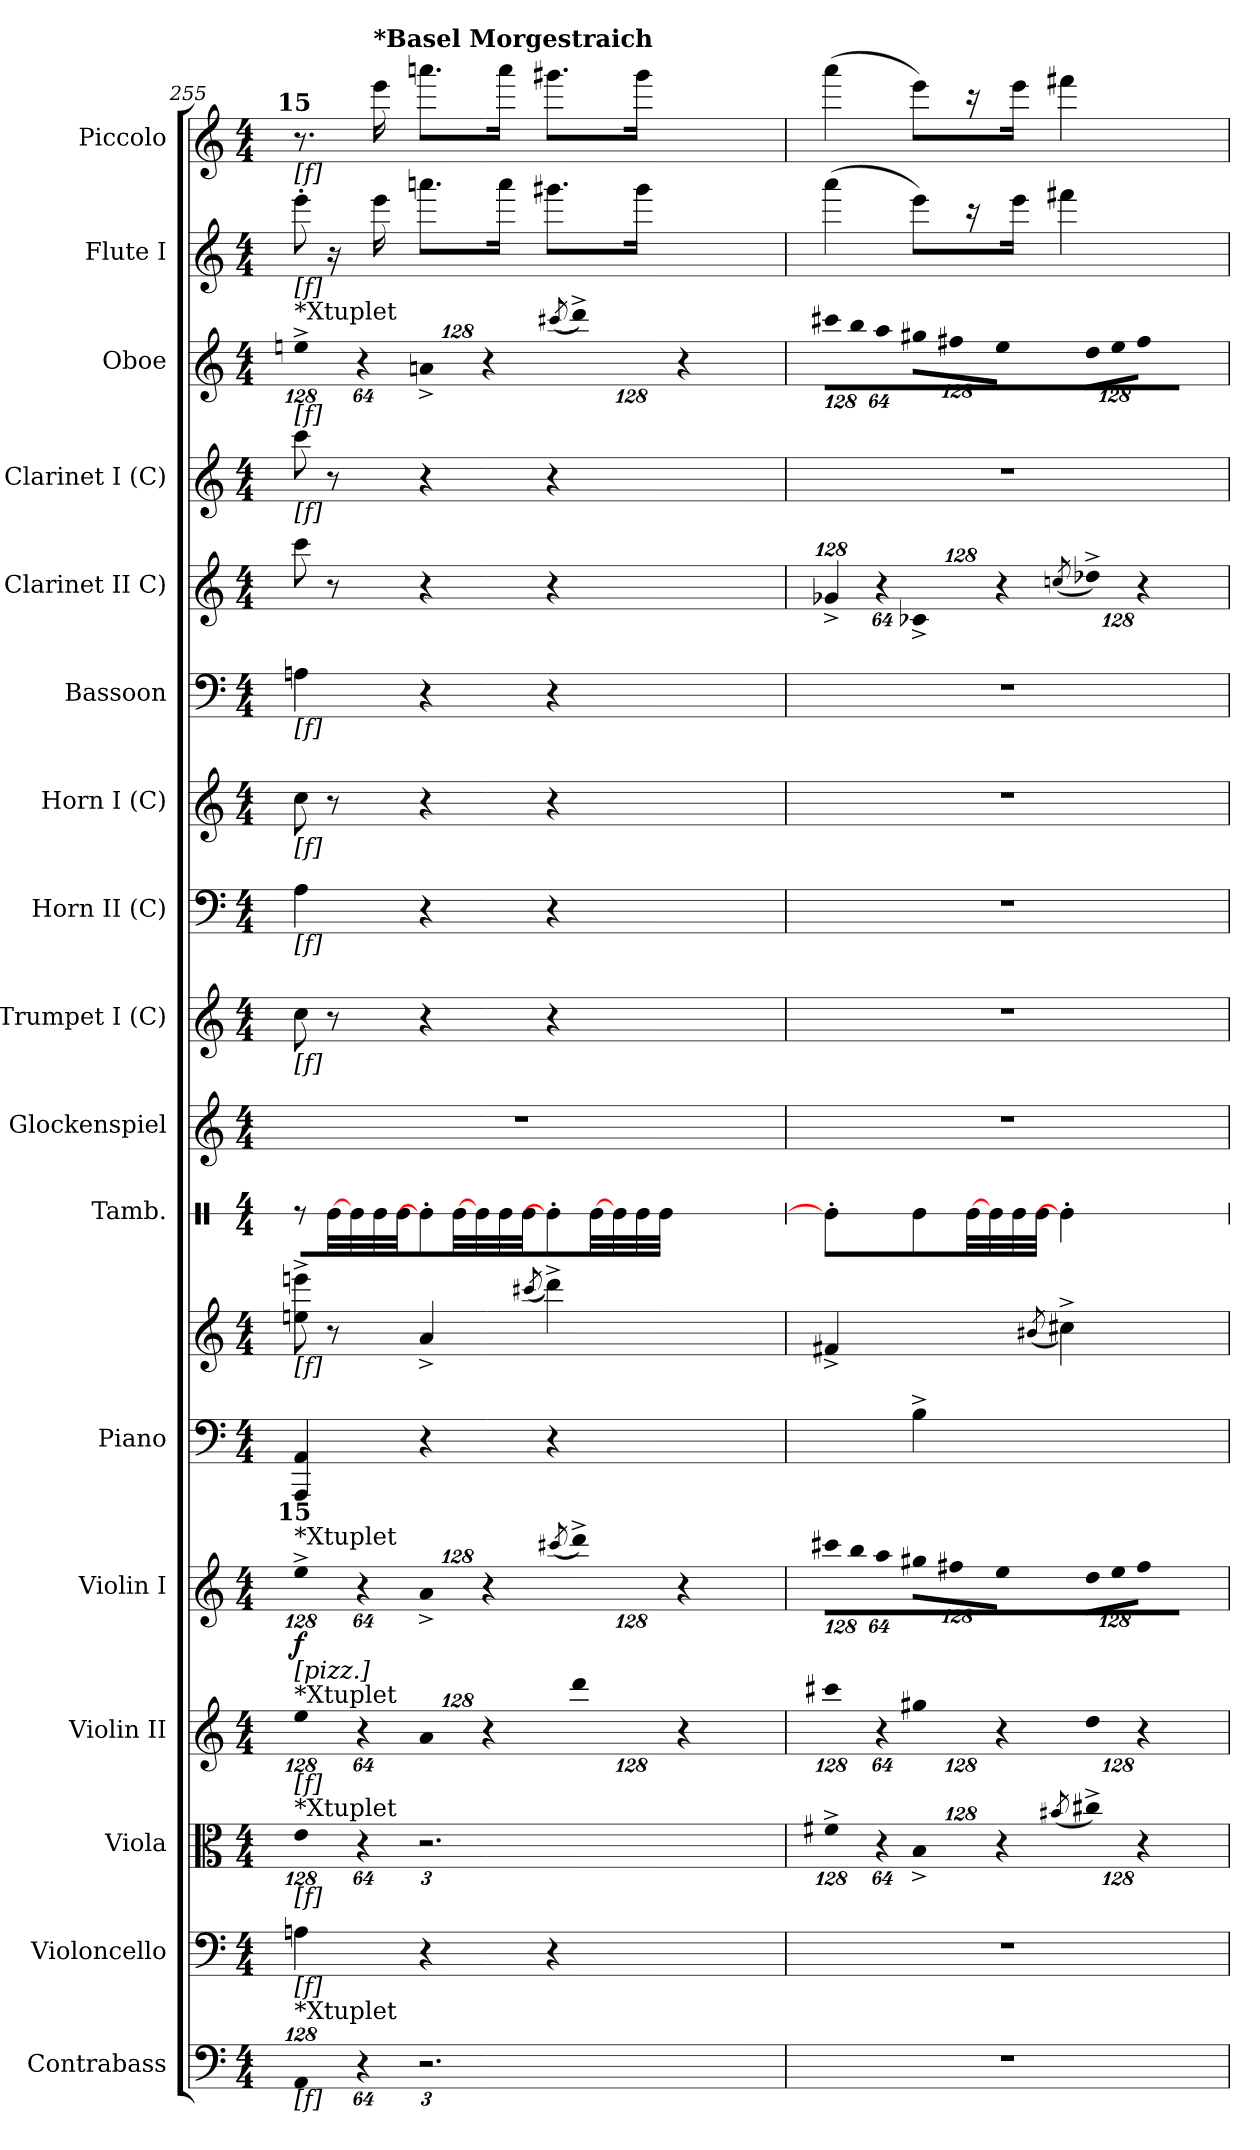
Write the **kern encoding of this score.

**kern	**kern	**kern	**kern	**kern	**dynam	**kern	**kern	**kern	**kern	**kern	**kern	**kern	**kern	**kern	**kern	**kern	**kern	**kern
*part17	*part16	*part15	*part14	*part13	*part13	*part12	*part12	*part11	*part10	*part9	*part8	*part7	*part6	*part5	*part4	*part3	*part2	*part1
*staff18	*staff17	*staff16	*staff15	*staff14	*staff14	*staff13	*staff12	*staff11	*staff10	*staff9	*staff8	*staff7	*staff6	*staff5	*staff4	*staff3	*staff2	*staff1
*I"Contrabass	*I"Violoncello	*I"Viola	*I"Violin II	*I"Violin I	*	*I"Piano	*	*I"Tamb.	*I"Glockenspiel	*I"Trumpet I (C)	*I"Horn II (C)	*I"Horn I (C)	*I"Bassoon	*I"Clarinet II C)	*I"Clarinet I (C)	*I"Oboe	*I"Flute I	*I"Piccolo
*I'Cb.	*I'Vc.	*I'Vla.	*I'Vln. II	*I'Vln. I	*	*I'Pno.	*	*	*I'Glock.	*	*	*	*I'Bsn.	*I'Cl.	*I'Cl.	*I'Ob.	*I'Fl.	*I'Picc.
!!LO:PB:g=z
*	*	*	*	*	*	*	*	*stria1	*	*	*	*	*	*	*	*	*	*
*clefF4	*clefF4	*clefC3	*clefG2	*clefG2	*	*clefF4	*clefG2	*clefX	*clefG2	*clefG2	*clefF4	*clefG2	*clefF4	*clefG2	*clefG2	*clefG2	*clefG2	*clefG2
*ITrd7c12	*	*	*	*	*	*	*	*	*ITrd-14c-24	*	*ITrd7c12	*ITrd7c12	*	*	*	*	*	*ITrd-7c-12
*k[]	*k[]	*k[]	*k[]	*k[]	*	*k[]	*k[]	*k[]	*k[]	*k[]	*k[]	*k[]	*k[]	*k[]	*k[]	*k[]	*k[]	*k[]
*M4/4	*M4/4	*M4/4	*M4/4	*M4/4	*	*M4/4	*M4/4	*M4/4	*M4/4	*M4/4	*M4/4	*M4/4	*M4/4	*M4/4	*M4/4	*M4/4	*M4/4	*M4/4
*MM126	*MM126	*MM126	*MM126	*MM126	*	*MM126	*MM126	*MM126	*MM126	*MM126	*MM126	*MM126	*MM126	*MM126	*MM126	*MM126	*MM126	*MM126
*Xbrackettup	*	*	*	*	*	*	*	*	*	*	*	*	*	*	*	*	*	*
=255	=255	=255	=255	=255	=255	=255	=255	=255	=255	=255	=255	=255	=255	=255	=255	=255	=255	=255
!LO:N:vis=4	!	!	!	!	!	!	!	!	!	!	!	!	!	!	!	!	!	!
*	*	*Xbrackettup	*	*	*	*	*	*	*	*	*	*	*	*	*	*	*	*
!	!	!LO:N:vis=4	!	!	!	!	!	!	!	!	!	!	!	!	!	!	!	!
*	*	*	*Xbrackettup	*	*	*	*	*	*	*	*	*	*	*	*	*	*	*
!	!	!	!LO:N:vis=4	!	!	!	!	!	!	!	!	!	!	!	!	!	!	!
*	*	*	*	*Xbrackettup	*	*	*	*	*	*	*	*	*	*	*	*	*	*
!	!	!	!	!LO:N:vis=4	!	!	!	!	!LO:N:vis=1	!	!	!	!	!	!	!	!	!
*	*	*	*	*	*	*	*	*	*	*	*	*	*	*	*	*Xbrackettup	*	*
!	!	!	!	!	!	!	!	!	!	!	!	!	!	!	!	!	!	!LO:TX:b:t=[f]
!	!	!	!	!	!	!	!	!	!	!	!	!	!	!	!	!	!	!LO:TX:a:B:cj:t=15
!	!	!	!	!	!	!	!	!	!	!	!	!	!	!	!	!	!LO:TX:b:t=[f]	!
!	!	!	!	!	!	!	!	!	!	!	!	!	!	!	!	!LO:TX:a:t=*Xtuplet	!	!
!	!	!	!	!	!	!	!	!	!	!	!	!	!	!	!	!LO:TX:b:t=[f]	!	!
!	!	!	!	!	!	!	!	!	!	!	!	!	!	!	!LO:TX:b:t=[f]	!	!	!
!	!	!	!	!	!	!	!	!	!	!	!	!	!	!LO:TX:b:t=[f]	!	!	!	!
!	!	!	!	!	!	!	!	!	!	!	!	!	!LO:TX:b:t=[f]	!	!	!	!	!
!	!	!	!	!	!	!	!	!	!	!	!	!LO:TX:b:t=[f]	!	!	!	!	!	!
!	!	!	!	!	!	!	!	!	!	!	!LO:TX:b:t=[f]	!	!	!	!	!	!	!
!	!	!	!	!	!	!	!	!	!	!LO:TX:b:t=[f]	!	!	!	!	!	!	!	!
!	!	!	!	!	!	!	!LO:TX:b:t=[f]	!	!	!	!	!	!	!	!	!	!	!
!	!	!	!	!LO:TX:a:t=*Xtuplet	!	!	!	!	!	!	!	!	!	!	!	!	!	!
!	!	!	!	!LO:TX:a:B:cj:t=15	!	!	!	!	!	!	!	!	!	!	!	!	!	!
!	!	!	!LO:TX:a:t=*Xtuplet	!	!	!	!	!	!	!	!	!	!	!	!	!	!	!
!	!	!	!LO:TX:b:t=[f]	!	!	!	!	!	!	!	!	!	!	!	!	!	!	!
!	!	!	!LO:TX:a:t=[pizz.]	!	!	!	!	!	!	!	!	!	!	!	!	!	!	!
!	!	!LO:TX:a:t=*Xtuplet	!	!	!	!	!	!	!	!	!	!	!	!	!	!	!	!
!	!	!LO:TX:b:t=[f]	!	!	!	!	!	!	!	!	!	!	!	!	!	!	!	!
!	!LO:TX:b:t=[f]	!	!	!	!	!	!	!	!	!	!	!	!	!	!	!	!	!
!LO:TX:a:t=*Xtuplet	!	!	!	!	!	!	!	!	!	!	!	!	!	!	!	!	!	!
!LO:TX:b:t=[f]	!	!	!	!	!	!	!	!	!	!	!	!	!	!	!	!	!	!
!	!	!	!	!	!	!	!	!	!	!	!	!	!	!	!	!LO:N:vis=4	!	!
*	*	*	*	*	*	*	*	*	*	*	*	*	*	*^	*	*	*	*
512%85AAAi/	4Ani\	512%85ei\	512%85eei\	512%85ee^i\	f	4AAAi/ 4AAi	8eeni\^ 8eeeni^	8r	1r	8cci\	4AAi\	8ci\	4Ani\	8ccci\	2ryy	8ccci\	512%85een^i\	8eee'i\	8.r
!	!	!	!	!	!	!	!	!LO:TX:b:t=p	!	!	!	!	!	!	!	!	!	!	!
!	!	!	!	!	!	!	!	!LO:TX:i:t=poco a poco cresc.	!	!	!	!	!	!	!	!	!	!	!
!	!	!	!	!	!	!	!	!LO:TX:a:B:t=*Basel Morgestraich	!	!	!	!	!	!	!	!	!	!	!
*	*	*	*	*	*	*	*	*tremolo	*	*	*	*	*	*	*	*	*	*	*
.	.	.	.	.	.	.	8r	[>32Rei\	.	8r	.	8r	.	8r	.	8r	.	16r	.
.	.	.	.	.	.	.	.	32Rei\	.	.	.	.	.	.	.	.	.	.	.
!LO:N:vis=8	!	!LO:N:vis=8	!LO:N:vis=8	!LO:N:vis=8	!	!	!	!	!	!	!	!	!	!	!	!	!LO:N:vis=8	!	!
512%43r	.	512%43r	512%43r	512%43r	.	.	.	.	.	.	.	.	.	.	.	.	512%43r	.	.
!	!	!	!	!	!	!	!	!	!	!	!	!	!	!	!	!	!	!	!LO:TX:a:B:t=*Basel Morgestraich
.	.	.	.	.	.	.	.	32Rei\	.	.	.	.	.	.	.	.	.	16eeei\	16eeeei\
.	.	.	.	.	.	.	.	32Rei\	.	.	.	.	.	.	.	.	.	.	.
*	*	*	*	*	*	*	*	*Xtremolo	*	*	*	*	*	*	*	*	*	*	*
!	!	!	!LO:N:vis=4	!LO:N:vis=4	!	!	!	!	!	!	!	!	!	!	!	!	!LO:N:vis=4	!	!
3.r	4r	3.r	512%85ai/	512%85a^i/	.	4r	4a^i/	8Re'i\L]	.	4r	4r	4r	4r	4r	.	4r	512%85an^i/	8.aaani\L	8.aaaani\L
*	*	*	*	*	*	*	*	*tremolo	*	*	*	*	*	*	*	*	*	*	*
.	.	.	.	.	.	.	.	[>32Rei\	.	.	.	.	.	.	.	.	.	.	.
.	.	.	.	.	.	.	.	32Rei\	.	.	.	.	.	.	.	.	.	.	.
!	!	!	!LO:N:vis=8	!LO:N:vis=8	!	!	!	!	!	!	!	!	!	!	!	!	!LO:N:vis=8	!	!
.	.	.	512%43r	512%43r	.	.	.	.	.	.	.	.	.	.	.	.	512%43r	.	.
.	.	.	.	.	.	.	.	32Rei\	.	.	.	.	.	.	.	.	.	16aaai\Jk	16aaaai\Jk
.	.	.	.	.	.	.	.	32Rei\JJJ	.	.	.	.	.	.	.	.	.	.	.
*	*	*	*	*	*	*	*	*Xtremolo	*	*	*	*	*	*	*	*	*	*	*
.	.	.	.	(8qccc#Xi/	.	.	(8qccc#Xi/	.	.	.	.	.	.	.	.	.	(8qccc#Xi/	.	.
!	!	!	!LO:N:vis=4	!LO:N:vis=4	!	!	!	!	!	!	!	!	!	!	!	!	!LO:N:vis=4	!	!
.	4r	.	512%85dddi\	512%85ddd^i\)	.	4r	4ddd^i\)	8Re'i\L]	.	4r	4r	4r	4r	4r	8ryy	4r	512%85ddd^i\)	8.ggg#Xi\L	8.gggg#Xi\L
*	*	*	*	*	*	*	*	*tremolo	*	*	*	*	*	*	*	*	*	*	*
.	.	.	.	.	.	.	.	[>32Rei\	.	.	.	.	.	.	16ryy	.	.	.	.
.	.	.	.	.	.	.	.	32Rei\	.	.	.	.	.	.	.	.	.	.	.
!	!	!	!LO:N:vis=8	!LO:N:vis=8	!	!	!	!	!	!	!	!	!	!	!	!	!LO:N:vis=8	!	!
.	.	.	512%43r	512%43r	.	.	.	.	.	.	.	.	.	.	.	.	512%43r	.	.
.	.	.	.	.	.	.	.	32Rei\	.	.	.	.	.	.	32ryy	.	.	16ggg#i\Jk	16gggg#i\Jk
.	.	.	.	.	.	.	.	32Rei\JJJ	.	.	.	.	.	.	64ryy	.	.	.	.
*	*	*	*	*	*	*	*	*Xtremolo	*	*	*	*	*	*	*	*	*	*	*
.	.	.	.	.	.	.	.	.	.	.	.	.	.	.	128...ryy	.	.	.	.
.	.	.	.	.	.	.	.	.	.	.	.	.	.	.	4ryy	.	.	.	.
4ryy	4ryy	4ryy	4ryy	4ryy	.	4ryy	4ryy	4ryy	.	4ryy	4ryy	4ryy	4ryy	4ryy	.	4ryy	4ryy	4ryy	4ryy
.	.	.	.	.	.	.	.	.	.	.	.	.	.	.	1024ryy	.	.	.	.
=256	=256	=256	=256	=256	=256	=256	=256	=256	=256	=256	=256	=256	=256	=256	=256	=256	=256	=256	=256
!LO:N:vis=1	!LO:N:vis=1	!LO:N:vis=4	!LO:N:vis=4	!LO:N:vis=8	!	!	!	!	!LO:N:vis=1	!LO:N:vis=1	!LO:N:vis=1	!LO:N:vis=1	!LO:N:vis=1	!	!	!	!	!	!
*	*	*	*	*	*	*	*	*	*	*	*	*	*	*v	*v	*	*	*	*
*	*	*	*	*	*	*	*	*	*	*	*	*	*	*Xbrackettup	*	*	*	*
*	*	*	*	*	*	*	*	*	*	*	*	*	*	*^	*	*	*	*
!	!	!	!	!	!	!	!	!	!	!	!	!	!	!LO:TX:a:t=*Xtuplet	!	!	!	!	!
!	!	!	!	!	!	!	!	!	!	!	!	!	!	!LO:N:vis=4	!	!LO:N:vis=1	!LO:N:vis=8	!	!
*	*	*	*	*	*	*	*	*	*	*	*	*	*	*v	*v	*	*	*	*
1r	1r	512%85f#X^i\	512%85ccc#Xi\	1024%85ccc#Xi\L	.	4ryy	4f#X^i/	4Re'i\]	1r	1r	1r	1r	1r	512%85g-X^i/	1r	1024%85ccc#Xi\L	(4aaai\	(4aaaai\
!	!	!	!	!LO:N:vis=8	!	!	!	!	!	!	!	!	!	!	!	!LO:N:vis=8	!	!
.	.	.	.	1024%85bbi\	.	.	.	.	.	.	.	.	.	.	.	1024%85bbi\	.	.
!	!	!LO:N:vis=8	!LO:N:vis=8	!LO:N:vis=8	!	!	!	!	!	!	!	!	!	!LO:N:vis=8	!	!LO:N:vis=8	!	!
.	.	512%43r	512%43r	512%43aai\J	.	.	.	.	.	.	.	.	.	512%43r	.	512%43aai\J	.	.
!	!	!LO:N:vis=4	!LO:N:vis=4	!LO:N:vis=8	!	!	!	!	!	!	!	!	!	!LO:N:vis=4	!	!LO:N:vis=8	!	!
.	.	512%85B^i/	512%85gg#Xi\	1024%85gg#Xi\L	.	4B^i\	4ryy	8Rei\L	.	.	.	.	.	512%85c-X^i/	.	1024%85gg#Xi\L	8eeei\L)	8eeeei\L)
!	!	!	!	!LO:N:vis=8	!	!	!	!	!	!	!	!	!	!	!	!LO:N:vis=8	!	!
.	.	.	.	1024%85ff#Xi\	.	.	.	.	.	.	.	.	.	.	.	1024%85ff#Xi\	.	.
*	*	*	*	*	*	*	*	*tremolo	*	*	*	*	*	*	*	*	*	*
.	.	.	.	.	.	.	.	[>32Rei\	.	.	.	.	.	.	.	.	16r	16r
.	.	.	.	.	.	.	.	32Rei\	.	.	.	.	.	.	.	.	.	.
!	!	!LO:N:vis=8	!LO:N:vis=8	!LO:N:vis=8	!	!	!	!	!	!	!	!	!	!LO:N:vis=8	!	!LO:N:vis=8	!	!
.	.	512%43r	512%43r	512%43eei\J	.	.	.	.	.	.	.	.	.	512%43r	.	512%43eei\J	.	.
.	.	.	.	.	.	.	.	32Rei\	.	.	.	.	.	.	.	.	16eeei\Jk	16eeeei\Jk
.	.	.	.	.	.	.	.	32Rei\JJJ	.	.	.	.	.	.	.	.	.	.
*	*	*	*	*	*	*	*	*Xtremolo	*	*	*	*	*	*	*	*	*	*
.	.	(8qb#Xi/	.	.	.	.	(8qb#Xi/	.	.	.	.	.	.	(8qccni/	.	.	.	.
!	!	!LO:N:vis=4	!LO:N:vis=4	!LO:N:vis=8	!	!	!	!	!	!	!	!	!	!LO:N:vis=4	!	!LO:N:vis=8	!	!
.	.	512%85cc#X^i\)	512%85ddi\	1024%85ddi\L	.	2ryy	4cc#X^i\)	4Re'i\]	.	.	.	.	.	512%85dd-X^i\)	.	1024%85ddi\L	4fff#Xi\	4ffff#Xi\
!	!	!	!	!LO:N:vis=8	!	!	!	!	!	!	!	!	!	!	!	!LO:N:vis=8	!	!
.	.	.	.	1024%85eei\	.	.	.	.	.	.	.	.	.	.	.	1024%85eei\	.	.
!	!	!LO:N:vis=8	!LO:N:vis=8	!LO:N:vis=8	!	!	!	!	!	!	!	!	!	!LO:N:vis=8	!	!LO:N:vis=8	!	!
.	.	512%43r	512%43r	512%43ff#i\J	.	.	.	.	.	.	.	.	.	512%43r	.	512%43ff#i\J	.	.
.	.	4ryy	4ryy	4ryy	.	.	4ryy	4ryy	.	.	.	.	.	4ryy	.	4ryy	4ryy	4ryy
=	=	=	=	=	=	=	=	=	=	=	=	=	=	=	=	=	=	=
*-	*-	*-	*-	*-	*-	*-	*-	*-	*-	*-	*-	*-	*-	*-	*-	*-	*-	*-
